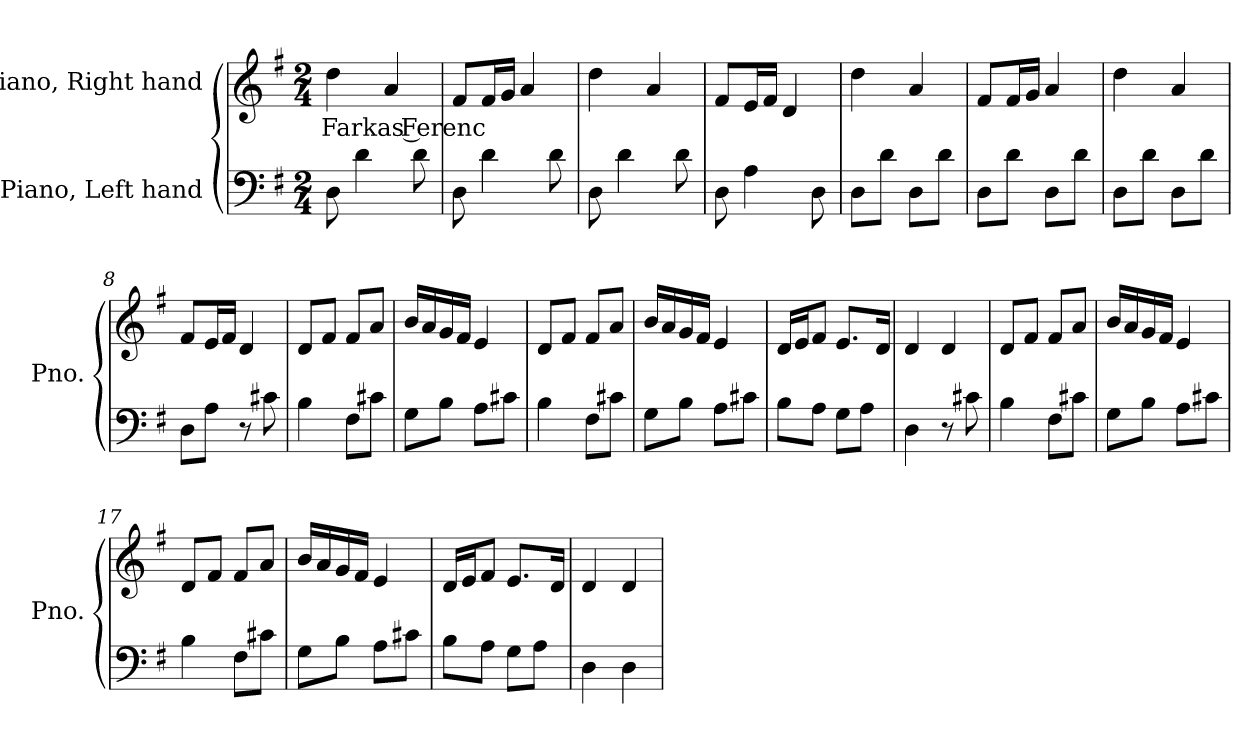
**kern	**kern	**text
*part2	*part1	*part1
*staff2	*staff1	*staff1
*I"Piano, Left hand	*I"Piano, Right hand	*
*I'Pno.	*I'Pno.	*
*clefF4	*clefG2	*
*k[f#]	*k[f#]	*
*M2/4	*M2/4	*
*MM120	*MM120	*
=1	=1	=1
!	!	!LO:LY:b
8D\	4dd\	Farkas Ferenc
4d\	.	.
.	4a/	.
8d\	.	.
=2	=2	=2
8D\	8f#/L	.
4d\	16f#/L	.
.	16g/JJ	.
.	4a/	.
8d\	.	.
=3	=3	=3
8D\	4dd\	.
4d\	.	.
.	4a/	.
8d\	.	.
=4	=4	=4
8D\	8f#/L	.
4A\	16e/L	.
.	16f#/JJ	.
.	4d/	.
8D\	.	.
=5	=5	=5
8D\L	4dd\	.
8d\J	.	.
8D\L	4a/	.
8d\J	.	.
=6	=6	=6
8D\L	8f#/L	.
8d\J	16f#/L	.
.	16g/JJ	.
8D\L	4a/	.
8d\J	.	.
!!LO:LB:g=z
=7	=7	=7
8D\L	4dd\	.
8d\J	.	.
8D\L	4a/	.
8d\J	.	.
=8	=8	=8
8D\L	8f#/L	.
8A\J	16e/L	.
.	16f#/JJ	.
8r	4d/	.
8c#X\	.	.
=9	=9	=9
4B\	8d/L	.
.	8f#/J	.
8F#\L	8f#/L	.
8c#X\J	8a/J	.
=10	=10	=10
8G\L	16b/LL	.
.	16a/	.
8B\J	16g/	.
.	16f#/JJ	.
8A\L	4e/	.
8c#X\J	.	.
=11	=11	=11
4B\	8d/L	.
.	8f#/J	.
8F#\L	8f#/L	.
8c#X\J	8a/J	.
=12	=12	=12
8G\L	16b/LL	.
.	16a/	.
8B\J	16g/	.
.	16f#/JJ	.
8A\L	4e/	.
8c#X\J	.	.
!!LO:LB:g=z
=13	=13	=13
8B\L	16d/LL	.
.	16e/J	.
8A\J	8f#/J	.
8G\L	8.e/L	.
8A\J	.	.
.	16d/Jk	.
=14	=14	=14
4D\	4d/	.
8r	4d/	.
8c#X\	.	.
=15	=15	=15
4B\	8d/L	.
.	8f#/J	.
8F#\L	8f#/L	.
8c#X\J	8a/J	.
=16	=16	=16
8G\L	16b/LL	.
.	16a/	.
8B\J	16g/	.
.	16f#/JJ	.
8A\L	4e/	.
8c#X\J	.	.
=17	=17	=17
4B\	8d/L	.
.	8f#/J	.
8F#\L	8f#/L	.
8c#X\J	8a/J	.
=18	=18	=18
8G\L	16b/LL	.
.	16a/	.
8B\J	16g/	.
.	16f#/JJ	.
8A\L	4e/	.
8c#X\J	.	.
!!LO:LB:g=z
=19	=19	=19
8B\L	16d/LL	.
.	16e/J	.
8A\J	8f#/J	.
8G\L	8.e/L	.
8A\J	.	.
.	16d/Jk	.
=20	=20	=20
4D\	4d/	.
4D\	4d/	.
=	=	=
*-	*-	*-
